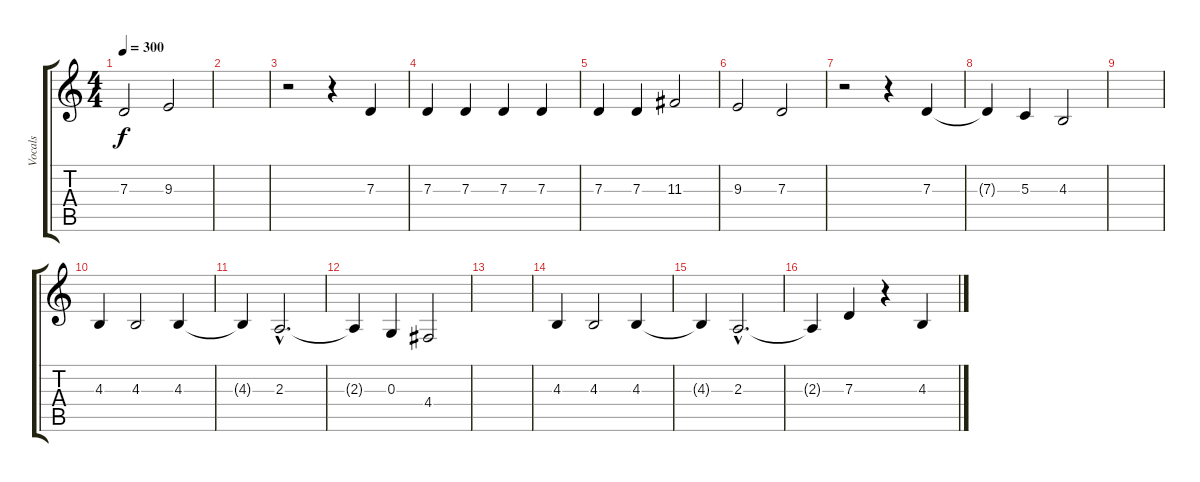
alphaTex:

\track ("Vocals" "Vocals") {instrument lead1square}
\staff {score tabs}
\tuning (E4 B3 G3 D3 A2 E2) {hide}
\ts (4 4)
\tempo 300
\clef g2
\ks c
7.3.2{dy f} 9.3.2 |
|
r.2 r.4 7.3.4 |
7.3.4 7.3.4 7.3.4 7.3.4 |
7.3.4 7.3.4 11.3.2 |
9.3.2 7.3.2 |
r.2 r.4 7.3.4 |
7.3{t}.4 5.3.4 4.3.2 |
|
4.3.4 4.3.2 4.3.4 |
4.3{t}.4 2.3{hac}.2{d} |
2.3{t}.4 0.3.4 4.4.2 |
|
4.3.4 4.3.2 4.3.4 |
4.3{t}.4 2.3{hac}.2{d} |
2.3{t}.4 7.3.4 r.4 4.3.4
